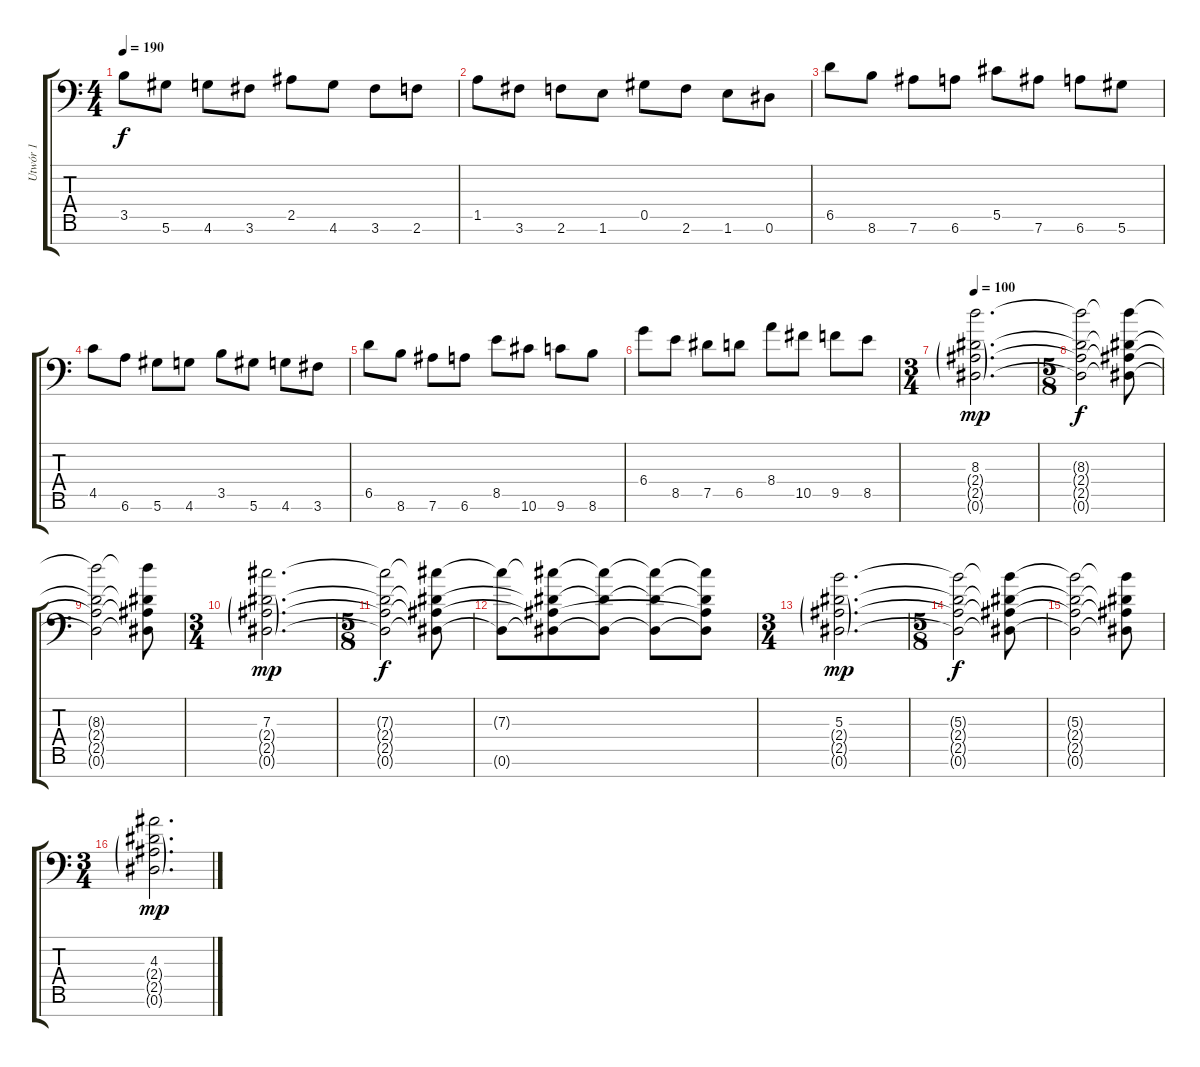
\track ("Utwór 1" "Utwór 1") {instrument electricguitarclean}
\staff {score tabs}
\tuning (Eb4 Bb3 Gb3 Db3 Ab2 Eb2 Bb1) {hide}
\ts (4 4)
\tempo 190
\clef f4
\ks c
3.5.8{dy f} 5.6.8 4.6.8 3.6.8 2.5.8 4.6.8 3.6.8 2.6.8 |
1.5.8 3.6.8 2.6.8 1.6.8 0.5.8 2.6.8 1.6.8 0.6.8 |
6.5.8 8.6.8 7.6.8 6.6.8 5.5.8 7.6.8 6.6.8 5.6.8 |
4.5.8 6.6.8 5.6.8 4.6.8 3.5.8 5.6.8 4.6.8 3.6.8 |
6.5.8 8.6.8 7.6.8 6.6.8 8.5.8 10.6.8 9.6.8 8.6.8 |
6.4.8 8.5.8 7.5.8 6.5.8 8.4.8 10.5.8 9.5.8 8.5.8 |
\ts (3 4)
\tempo 100
(8.3 2.4{g} 2.5{g} 0.6{g}).2{d dy mp instrument distortionguitar} |
\ts (5 8)
(8.3{t} 2.4{t} 2.5{t} 0.6{t}).2{dy f} (8.3{t} 2.4{t} 2.5{t} 0.6{t}).8 |
(8.3{t} 2.4{t} 2.5{t} 0.6{t}).2 (8.3{t} 2.4{t} 2.5{t} 0.6{t}).8 |
\ts (3 4)
(7.3 2.4{g} 2.5{g} 0.6{g}).2{d dy mp instrument distortionguitar} |
\ts (5 8)
(7.3{t} 2.4{t} 2.5{t} 0.6{t}).2{dy f} (7.3{t} 2.4{t} 2.5{t} 0.6{t}).8 |
(7.3{t} 0.6{t}).8 (7.3{t} 2.4{t} 2.5{t} 0.6{t}).8 (7.3{t} 2.4{t} 0.6{t}).8 (7.3{t} 2.4{t} 0.6{t}).8 (7.3{t} 2.4{t} 2.5{t} 0.6{t}).8 |
\ts (3 4)
(5.3 2.4{g} 2.5{g} 0.6{g}).2{d dy mp instrument distortionguitar} |
\ts (5 8)
(5.3{t} 2.4{t} 2.5{t} 0.6{t}).2{dy f} (5.3{t} 2.4{t} 2.5{t} 0.6{t}).8 |
(5.3{t} 2.4{t} 2.5{t} 0.6{t}).2 (5.3{t} 2.4{t} 2.5{t} 0.6{t}).8 |
\ts (3 4)
(4.3 2.4{g} 2.5{g} 0.6{g}).2{d dy mp instrument distortionguitar}
